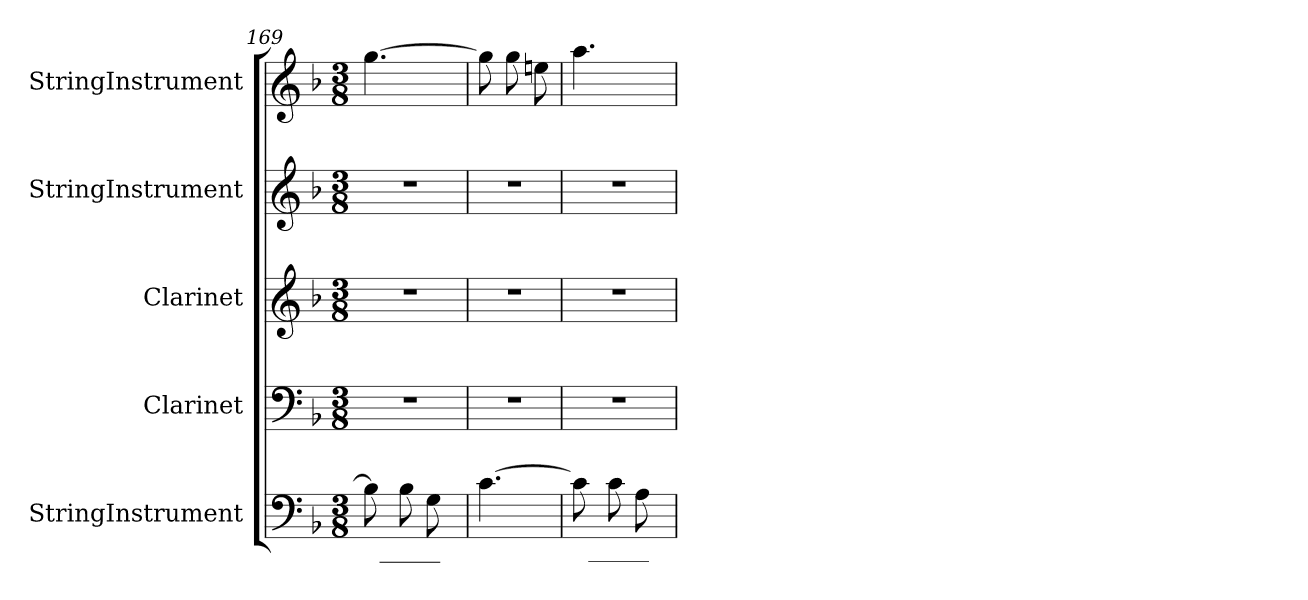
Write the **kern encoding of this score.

**kern	**kern	**kern	**kern	**kern
*part5	*part4	*part3	*part2	*part1
*staff5	*staff4	*staff3	*staff2	*staff1
*I"StringInstrument	*I"Clarinet	*I"Clarinet	*I"StringInstrument	*I"StringInstrument
*I'Str	*I'Cl	*I'Cl	*I'Str	*I'Str
!!LO:LB:g=z
*clefF4	*clefF4	*clefG2	*clefG2	*clefG2
*	*ITrd1c2	*ITrd1c2	*	*
*k[b-]	*k[b-e-a-]	*k[b-e-a-]	*k[b-]	*k[b-]
*F:	*E-:	*E-:	*F:	*F:
*M3/8	*M3/8	*M3/8	*M3/8	*M3/8
=169	=169	=169	=169	=169
!LO:TX:b:t=6	!	!	!	!
*^	*	*	*	*
8B-\]	32.ryy	4.r	4.r	4.r	[4.gg\
!	!LO:TX:b:t=_____	!	!	!	!
.	4ryy	.	.	.	.
8B-\	.	.	.	.	.
8G\	.	.	.	.	.
.	16ryy	.	.	.	.
.	64ryy	.	.	.	.
*v	*v	*	*	*	*
=170	=170	=170	=170	=170
[4.c\	4.r	4.r	4.r	8gg\]
.	.	.	.	8gg\
.	.	.	.	8een\
=171	=171	=171	=171	=171
!LO:TX:b:t=6	!	!	!	!
*^	*	*	*	*
8c\]	32.ryy	4.r	4.r	4.r	4.aa\
!	!LO:TX:b:t=_____	!	!	!	!
.	4ryy	.	.	.	.
8c\	.	.	.	.	.
8A\	.	.	.	.	.
.	16ryy	.	.	.	.
.	64ryy	.	.	.	.
*v	*v	*	*	*	*
=	=	=	=	=
*-	*-	*-	*-	*-
